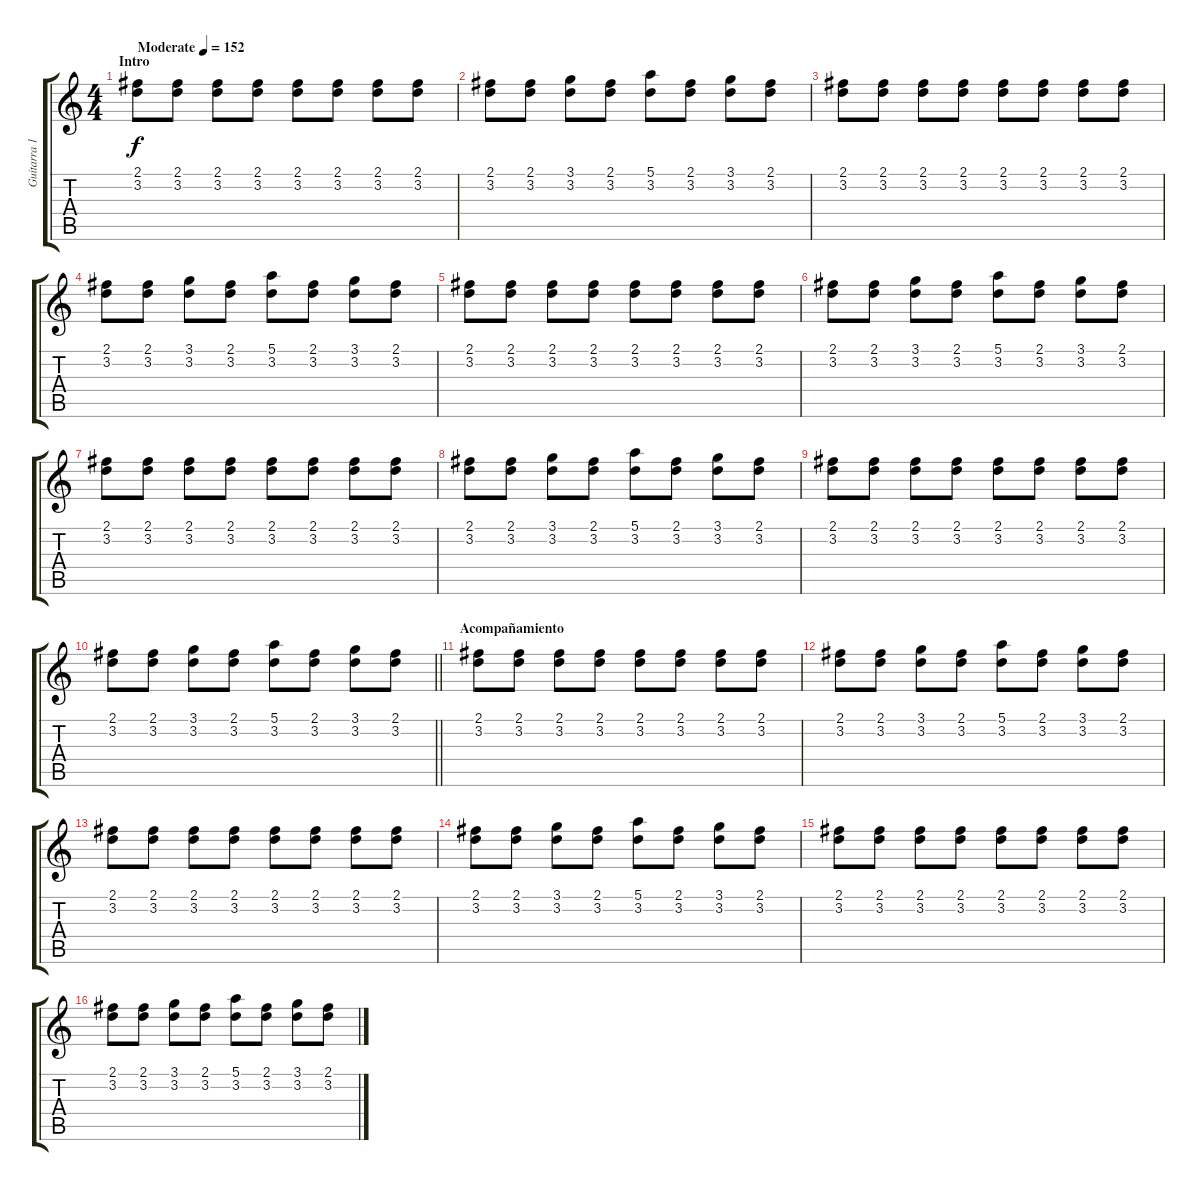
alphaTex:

\track ("Guitarra 1" "Guitarra 1") {instrument acousticguitarsteel}
\staff {score tabs}
\tuning (E4 B3 G3 D3 A2 E2) {hide}
\ts (4 4)
\section ("" "Intro")
\tempo (152 "Moderate")
\clef g2
\ks c
(2.1 3.2).8{dy f instrument acousticguitarsteel} (2.1 3.2).8 (2.1 3.2).8 (2.1 3.2).8 (2.1 3.2).8 (2.1 3.2).8 (2.1 3.2).8 (2.1 3.2).8 |
(2.1 3.2).8 (2.1 3.2).8 (3.1 3.2).8 (2.1 3.2).8 (5.1 3.2).8 (2.1 3.2).8 (3.1 3.2).8 (2.1 3.2).8 |
(2.1 3.2).8 (2.1 3.2).8 (2.1 3.2).8 (2.1 3.2).8 (2.1 3.2).8 (2.1 3.2).8 (2.1 3.2).8 (2.1 3.2).8 |
(2.1 3.2).8 (2.1 3.2).8 (3.1 3.2).8 (2.1 3.2).8 (5.1 3.2).8 (2.1 3.2).8 (3.1 3.2).8 (2.1 3.2).8 |
(2.1 3.2).8 (2.1 3.2).8 (2.1 3.2).8 (2.1 3.2).8 (2.1 3.2).8 (2.1 3.2).8 (2.1 3.2).8 (2.1 3.2).8 |
(2.1 3.2).8 (2.1 3.2).8 (3.1 3.2).8 (2.1 3.2).8 (5.1 3.2).8 (2.1 3.2).8 (3.1 3.2).8 (2.1 3.2).8 |
(2.1 3.2).8 (2.1 3.2).8 (2.1 3.2).8 (2.1 3.2).8 (2.1 3.2).8 (2.1 3.2).8 (2.1 3.2).8 (2.1 3.2).8 |
(2.1 3.2).8 (2.1 3.2).8 (3.1 3.2).8 (2.1 3.2).8 (5.1 3.2).8 (2.1 3.2).8 (3.1 3.2).8 (2.1 3.2).8 |
(2.1 3.2).8 (2.1 3.2).8 (2.1 3.2).8 (2.1 3.2).8 (2.1 3.2).8 (2.1 3.2).8 (2.1 3.2).8 (2.1 3.2).8 |
\barLineRight lightlight
(2.1 3.2).8 (2.1 3.2).8 (3.1 3.2).8 (2.1 3.2).8 (5.1 3.2).8 (2.1 3.2).8 (3.1 3.2).8 (2.1 3.2).8 |
\section ("" "Acompañamiento")
(2.1 3.2).8 (2.1 3.2).8 (2.1 3.2).8 (2.1 3.2).8 (2.1 3.2).8 (2.1 3.2).8 (2.1 3.2).8 (2.1 3.2).8 |
(2.1 3.2).8 (2.1 3.2).8 (3.1 3.2).8 (2.1 3.2).8 (5.1 3.2).8 (2.1 3.2).8 (3.1 3.2).8 (2.1 3.2).8 |
(2.1 3.2).8 (2.1 3.2).8 (2.1 3.2).8 (2.1 3.2).8 (2.1 3.2).8 (2.1 3.2).8 (2.1 3.2).8 (2.1 3.2).8 |
(2.1 3.2).8 (2.1 3.2).8 (3.1 3.2).8 (2.1 3.2).8 (5.1 3.2).8 (2.1 3.2).8 (3.1 3.2).8 (2.1 3.2).8 |
(2.1 3.2).8 (2.1 3.2).8 (2.1 3.2).8 (2.1 3.2).8 (2.1 3.2).8 (2.1 3.2).8 (2.1 3.2).8 (2.1 3.2).8 |
(2.1 3.2).8 (2.1 3.2).8 (3.1 3.2).8 (2.1 3.2).8 (5.1 3.2).8 (2.1 3.2).8 (3.1 3.2).8 (2.1 3.2).8
